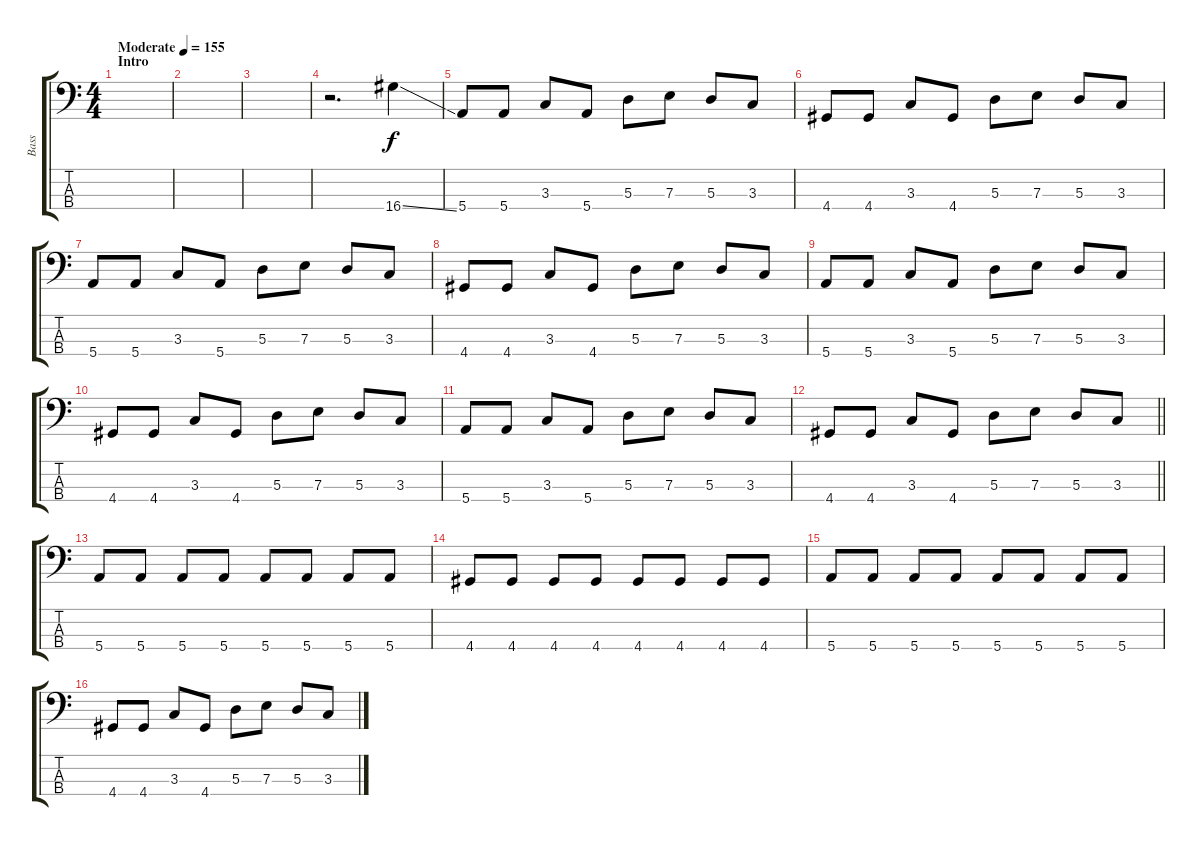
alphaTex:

\track ("Bass" "Bass") {instrument electricbassfinger}
\staff {score tabs}
\tuning (G2 D2 A1 E1) {hide}
\ts (4 4)
\section ("" "Intro")
\tempo (155 "Moderate")
\clef f4
\ks c
|
|
|
r.2{d} 16.4{ss}.4 |
5.4.8 5.4.8 3.3.8 5.4.8 5.3.8 7.3.8 5.3.8 3.3.8 |
4.4.8 4.4.8 3.3.8 4.4.8 5.3.8 7.3.8 5.3.8 3.3.8 |
5.4.8 5.4.8 3.3.8 5.4.8 5.3.8 7.3.8 5.3.8 3.3.8 |
4.4.8 4.4.8 3.3.8 4.4.8 5.3.8 7.3.8 5.3.8 3.3.8 |
5.4.8 5.4.8 3.3.8 5.4.8 5.3.8 7.3.8 5.3.8 3.3.8 |
4.4.8 4.4.8 3.3.8 4.4.8 5.3.8 7.3.8 5.3.8 3.3.8 |
5.4.8 5.4.8 3.3.8 5.4.8 5.3.8 7.3.8 5.3.8 3.3.8 |
\barLineRight lightlight
4.4.8 4.4.8 3.3.8 4.4.8 5.3.8 7.3.8 5.3.8 3.3.8 |
\section ("" "")
5.4.8 5.4.8 5.4.8 5.4.8 5.4.8 5.4.8 5.4.8 5.4.8 |
4.4.8 4.4.8 4.4.8 4.4.8 4.4.8 4.4.8 4.4.8 4.4.8 |
5.4.8 5.4.8 5.4.8 5.4.8 5.4.8 5.4.8 5.4.8 5.4.8 |
4.4.8 4.4.8 3.3.8 4.4.8 5.3.8 7.3.8 5.3.8 3.3.8
